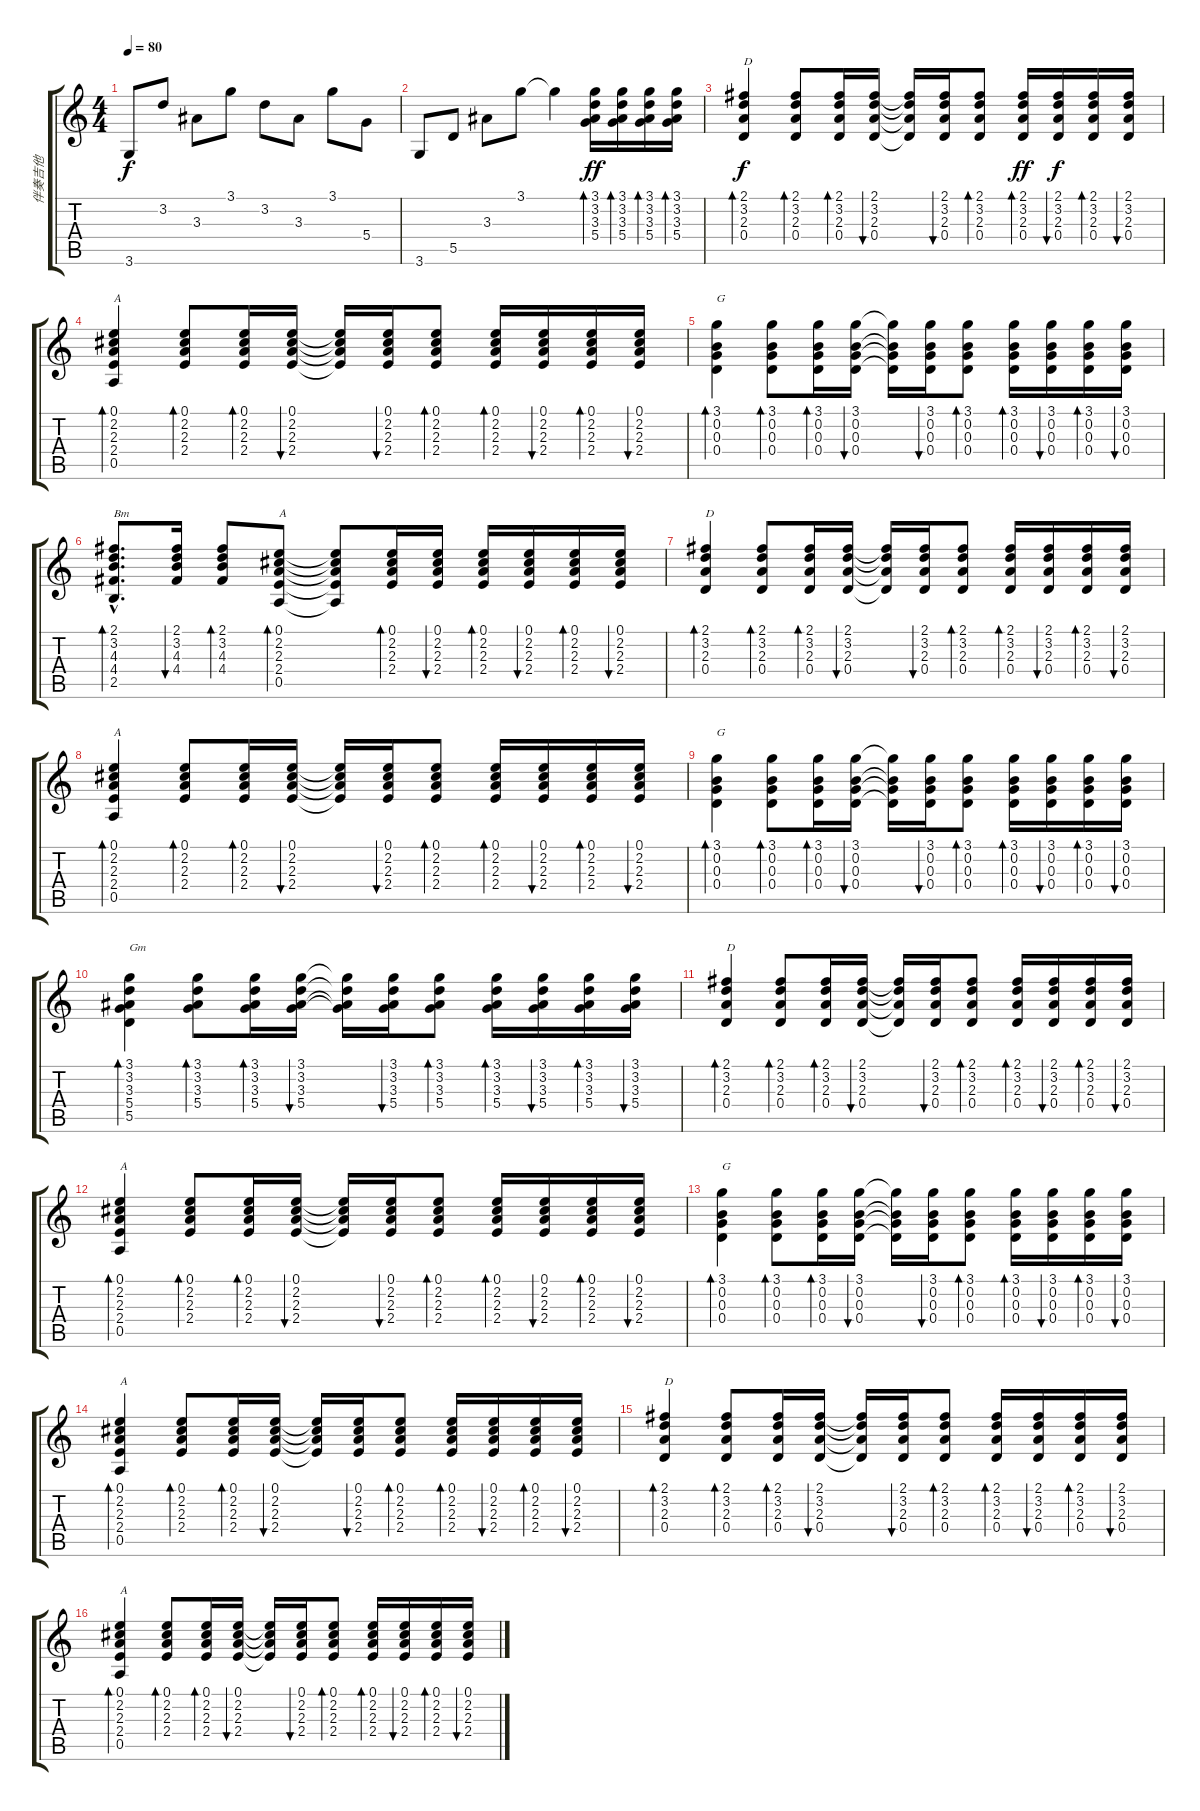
\track ("伴奏吉他" "伴奏吉他") {instrument acousticguitarsteel}
\staff {score tabs}
\tuning (E4 B3 G3 D3 A2 E2) {hide}
\ts (4 4)
\tempo 80
\clef g2
\ks c
3.6.8{dy f} 3.2.8 3.3.8 3.1.8 3.2.8 3.3.8 3.1.8 5.4.8 |
3.6.8 5.5.8 3.3.8 3.1.8 3.1{t}.4 (3.1 3.2 3.3 5.4).16{bd 30 dy ff} (3.1 3.2 3.3 5.4).16{bd 30} (3.1 3.2 3.3 5.4).16{bd 30} (3.1 3.2 3.3 5.4).16{bd 30} |
(2.1 3.2 2.3 0.4).4{bd 30 txt "D" dy f} (2.1 3.2 2.3 0.4).8{bd 30} (2.1 3.2 2.3 0.4).16{bd 30} (2.1 3.2 2.3 0.4).16{bu 30} (2.1{t} 3.2{t} 2.3{t} 0.4{t}).16 (2.1 3.2 2.3 0.4).16{bu 30} (2.1 3.2 2.3 0.4).8{bd 30} (2.1 3.2 2.3 0.4).16{bd 30 dy ff} (2.1 3.2 2.3 0.4).16{bu 30 dy f} (2.1 3.2 2.3 0.4).16{bd 30} (2.1 3.2 2.3 0.4).16{bu 30} |
(0.1 2.2 2.3 2.4 0.5).4{bd 30 txt "A"} (0.1 2.2 2.3 2.4).8{bd 30} (0.1 2.2 2.3 2.4).16{bd 30} (0.1 2.2 2.3 2.4).16{bu 30} (0.1{t} 2.2{t} 2.3{t} 2.4{t}).16 (0.1 2.2 2.3 2.4).16{bu 30} (0.1 2.2 2.3 2.4).8{bd 30} (0.1 2.2 2.3 2.4).16{bd 30} (0.1 2.2 2.3 2.4).16{bu 30} (0.1 2.2 2.3 2.4).16{bd 30} (0.1 2.2 2.3 2.4).16{bu 30} |
(3.1 0.2 0.3 0.4).4{bd 30 txt "G"} (3.1 0.2 0.3 0.4).8{bd 30} (3.1 0.2 0.3 0.4).16{bd 30} (3.1 0.2 0.3 0.4).16{bu 30} (3.1{t} 0.2{t} 0.3{t} 0.4{t}).16 (3.1 0.2 0.3 0.4).16{bu 30} (3.1 0.2 0.3 0.4).8{bd 30} (3.1 0.2 0.3 0.4).16{bd 30} (3.1 0.2 0.3 0.4).16{bu 30} (3.1 0.2 0.3 0.4).16{bd 30} (3.1 0.2 0.3 0.4).16{bu 30} |
(2.1{hac} 3.2{hac} 4.3{hac} 4.4{hac} 2.5{hac}).8{d bd 30 txt "Bm"} (2.1 3.2 4.3 4.4).16{bu 30} (2.1 3.2 4.3 4.4).8{bd 30} (0.1 2.2 2.3 2.4 0.5).8{bd 30 txt "A"} (0.1{t} 2.2{t} 2.3{t} 2.4{t} 0.5{t}).8 (0.1 2.2 2.3 2.4).16{bd 30} (0.1 2.2 2.3 2.4).16{bu 30} (0.1 2.2 2.3 2.4).16{bd 30} (0.1 2.2 2.3 2.4).16{bu 30} (0.1 2.2 2.3 2.4).16{bd 30} (0.1 2.2 2.3 2.4).16{bu 30} |
(2.1 3.2 2.3 0.4).4{bd 30 txt "D"} (2.1 3.2 2.3 0.4).8{bd 30} (2.1 3.2 2.3 0.4).16{bd 30} (2.1 3.2 2.3 0.4).16{bu 30} (2.1{t} 3.2{t} 2.3{t} 0.4{t}).16 (2.1 3.2 2.3 0.4).16{bu 30} (2.1 3.2 2.3 0.4).8{bd 30} (2.1 3.2 2.3 0.4).16{bd 30} (2.1 3.2 2.3 0.4).16{bu 30} (2.1 3.2 2.3 0.4).16{bd 30} (2.1 3.2 2.3 0.4).16{bu 30} |
(0.1 2.2 2.3 2.4 0.5).4{bd 30 txt "A"} (0.1 2.2 2.3 2.4).8{bd 30} (0.1 2.2 2.3 2.4).16{bd 30} (0.1 2.2 2.3 2.4).16{bu 30} (0.1{t} 2.2{t} 2.3{t} 2.4{t}).16 (0.1 2.2 2.3 2.4).16{bu 30} (0.1 2.2 2.3 2.4).8{bd 30} (0.1 2.2 2.3 2.4).16{bd 30} (0.1 2.2 2.3 2.4).16{bu 30} (0.1 2.2 2.3 2.4).16{bd 30} (0.1 2.2 2.3 2.4).16{bu 30} |
(3.1 0.2 0.3 0.4).4{bd 30 txt "G"} (3.1 0.2 0.3 0.4).8{bd 30} (3.1 0.2 0.3 0.4).16{bd 30} (3.1 0.2 0.3 0.4).16{bu 30} (3.1{t} 0.2{t} 0.3{t} 0.4{t}).16 (3.1 0.2 0.3 0.4).16{bu 30} (3.1 0.2 0.3 0.4).8{bd 30} (3.1 0.2 0.3 0.4).16{bd 30} (3.1 0.2 0.3 0.4).16{bu 30} (3.1 0.2 0.3 0.4).16{bd 30} (3.1 0.2 0.3 0.4).16{bu 30} |
(3.1 3.2 3.3 5.4 5.5).4{bd 30 txt "Gm"} (3.1 3.2 3.3 5.4).8{bd 30} (3.1 3.2 3.3 5.4).16{bd 30} (3.1 3.2 3.3 5.4).16{bu 30} (3.1{t} 3.2{t} 3.3{t} 5.4{t}).16 (3.1 3.2 3.3 5.4).16{bu 30} (3.1 3.2 3.3 5.4).8{bd 30} (3.1 3.2 3.3 5.4).16{bd 30} (3.1 3.2 3.3 5.4).16{bu 30} (3.1 3.2 3.3 5.4).16{bd 30} (3.1 3.2 3.3 5.4).16{bu 30} |
(2.1 3.2 2.3 0.4).4{bd 30 txt "D"} (2.1 3.2 2.3 0.4).8{bd 30} (2.1 3.2 2.3 0.4).16{bd 30} (2.1 3.2 2.3 0.4).16{bu 30} (2.1{t} 3.2{t} 2.3{t} 0.4{t}).16 (2.1 3.2 2.3 0.4).16{bu 30} (2.1 3.2 2.3 0.4).8{bd 30} (2.1 3.2 2.3 0.4).16{bd 30} (2.1 3.2 2.3 0.4).16{bu 30} (2.1 3.2 2.3 0.4).16{bd 30} (2.1 3.2 2.3 0.4).16{bu 30} |
(0.1 2.2 2.3 2.4 0.5).4{bd 30 txt "A"} (0.1 2.2 2.3 2.4).8{bd 30} (0.1 2.2 2.3 2.4).16{bd 30} (0.1 2.2 2.3 2.4).16{bu 30} (0.1{t} 2.2{t} 2.3{t} 2.4{t}).16 (0.1 2.2 2.3 2.4).16{bu 30} (0.1 2.2 2.3 2.4).8{bd 30} (0.1 2.2 2.3 2.4).16{bd 30} (0.1 2.2 2.3 2.4).16{bu 30} (0.1 2.2 2.3 2.4).16{bd 30} (0.1 2.2 2.3 2.4).16{bu 30} |
(3.1 0.2 0.3 0.4).4{bd 30 txt "G"} (3.1 0.2 0.3 0.4).8{bd 30} (3.1 0.2 0.3 0.4).16{bd 30} (3.1 0.2 0.3 0.4).16{bu 30} (3.1{t} 0.2{t} 0.3{t} 0.4{t}).16 (3.1 0.2 0.3 0.4).16{bu 30} (3.1 0.2 0.3 0.4).8{bd 30} (3.1 0.2 0.3 0.4).16{bd 30} (3.1 0.2 0.3 0.4).16{bu 30} (3.1 0.2 0.3 0.4).16{bd 30} (3.1 0.2 0.3 0.4).16{bu 30} |
(0.1 2.2 2.3 2.4 0.5).4{bd 30 txt "A"} (0.1 2.2 2.3 2.4).8{bd 30} (0.1 2.2 2.3 2.4).16{bd 30} (0.1 2.2 2.3 2.4).16{bu 30} (0.1{t} 2.2{t} 2.3{t} 2.4{t}).16 (0.1 2.2 2.3 2.4).16{bu 30} (0.1 2.2 2.3 2.4).8{bd 30} (0.1 2.2 2.3 2.4).16{bd 30} (0.1 2.2 2.3 2.4).16{bu 30} (0.1 2.2 2.3 2.4).16{bd 30} (0.1 2.2 2.3 2.4).16{bu 30} |
(2.1 3.2 2.3 0.4).4{bd 30 txt "D"} (2.1 3.2 2.3 0.4).8{bd 30} (2.1 3.2 2.3 0.4).16{bd 30} (2.1 3.2 2.3 0.4).16{bu 30} (2.1{t} 3.2{t} 2.3{t} 0.4{t}).16 (2.1 3.2 2.3 0.4).16{bu 30} (2.1 3.2 2.3 0.4).8{bd 30} (2.1 3.2 2.3 0.4).16{bd 30} (2.1 3.2 2.3 0.4).16{bu 30} (2.1 3.2 2.3 0.4).16{bd 30} (2.1 3.2 2.3 0.4).16{bu 30} |
(0.1 2.2 2.3 2.4 0.5).4{bd 30 txt "A"} (0.1 2.2 2.3 2.4).8{bd 30} (0.1 2.2 2.3 2.4).16{bd 30} (0.1 2.2 2.3 2.4).16{bu 30} (0.1{t} 2.2{t} 2.3{t} 2.4{t}).16 (0.1 2.2 2.3 2.4).16{bu 30} (0.1 2.2 2.3 2.4).8{bd 30} (0.1 2.2 2.3 2.4).16{bd 30} (0.1 2.2 2.3 2.4).16{bu 30} (0.1 2.2 2.3 2.4).16{bd 30} (0.1 2.2 2.3 2.4).16{bu 30}
